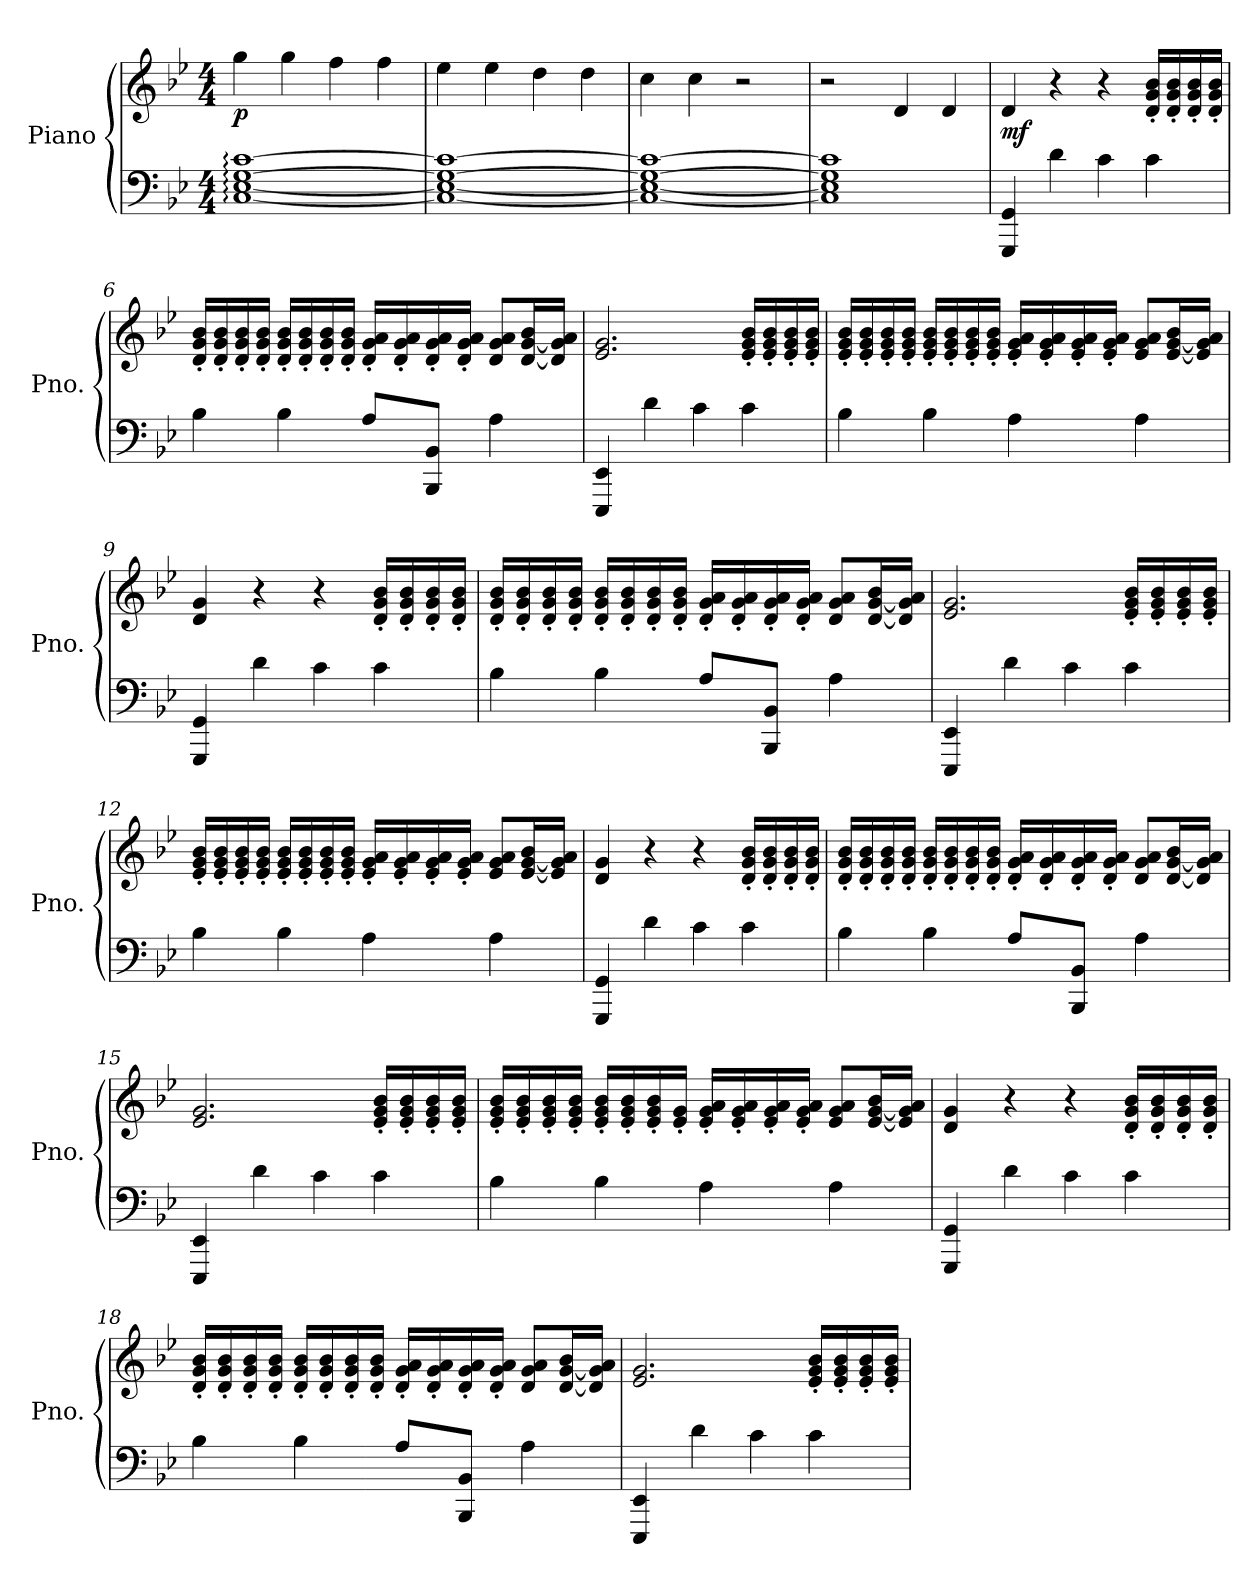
**kern	**kern	**dynam
*part1	*part1	*part1
*staff2	*staff1	*staff1/2
*I"Piano	*	*
*I'Pno.	*	*
*clefF4	*clefG2	*
*k[b-e-]	*k[b-e-]	*
*M4/4	*M4/4	*
*MM80	*MM80	*
=1	=1	=1
!	!	!LO:DY:b
[1C: [1E-: [1G: [1c:	4gg\	p
.	4gg\	.
.	4ff\	.
.	4ff\	.
=2	=2	=2
1C_ 1E-_ 1G_ 1c_	4ee-\	.
.	4ee-\	.
.	4dd\	.
.	4dd\	.
=3	=3	=3
1C_ 1E-_ 1G_ 1c_	4cc\	.
.	4cc\	.
.	2r	.
=4	=4	=4
1C] 1E-] 1G] 1c]	2r	.
.	4d/	.
.	4d/	.
=5	=5	=5
!	!	!LO:DY:b
4GGG/ 4GG/	4d/	mf
4d\	4r	.
4c\	4r	.
4c\	16d/' 16g/' 16b-/'LL	.
.	16d/' 16g/' 16b-/'	.
.	16d/' 16g/' 16b-/'	.
.	16d/' 16g/' 16b-/'JJ	.
!!LO:LB:g=z
=6	=6	=6
4B-\	16d/' 16g/' 16b-/'LL	.
.	16d/' 16g/' 16b-/'	.
.	16d/' 16g/' 16b-/'	.
.	16d/' 16g/' 16b-/'JJ	.
4B-\	16d/' 16g/' 16b-/'LL	.
.	16d/' 16g/' 16b-/'	.
.	16d/' 16g/' 16b-/'	.
.	16d/' 16g/' 16b-/'JJ	.
8A/L	16d/' 16g/' 16a/'LL	.
.	16d/' 16g/' 16a/'	.
8BBB-/ 8BB-/J	16d/' 16g/' 16a/'	.
.	16d/' 16g/' 16a/'JJ	.
4A\	8d/ 8g/ 8a/L	.
.	[16d/ [16g/ 16b-/L	.
.	16d/] 16g/] 16a/JJ	.
=7	=7	=7
4EEE-/ 4EE-/	2.e-/ 2.g/	.
4d\	.	.
4c\	.	.
4c\	16e-/' 16g/' 16b-/'LL	.
.	16e-/' 16g/' 16b-/'	.
.	16e-/' 16g/' 16b-/'	.
.	16e-/' 16g/' 16b-/'JJ	.
!!LO:LB:g=z
=8	=8	=8
4B-\	16e-/' 16g/' 16b-/'LL	.
.	16e-/' 16g/' 16b-/'	.
.	16e-/' 16g/' 16b-/'	.
.	16e-/' 16g/' 16b-/'JJ	.
4B-\	16e-/' 16g/' 16b-/'LL	.
.	16e-/' 16g/' 16b-/'	.
.	16e-/' 16g/' 16b-/'	.
.	16e-/' 16g/' 16b-/'JJ	.
4A\	16e-/' 16g/' 16a/'LL	.
.	16e-/' 16g/' 16a/'	.
.	16e-/' 16g/' 16a/'	.
.	16e-/' 16g/' 16a/'JJ	.
4A\	8e-/ 8g/ 8a/L	.
.	[16e-/ [16g/ 16b-/L	.
.	16e-/] 16g/] 16a/JJ	.
=9	=9	=9
4GGG/ 4GG/	4d/ 4g/	.
4d\	4r	.
4c\	4r	.
4c\	16d/' 16g/' 16b-/'LL	.
.	16d/' 16g/' 16b-/'	.
.	16d/' 16g/' 16b-/'	.
.	16d/' 16g/' 16b-/'JJ	.
!!LO:LB:g=z
=10	=10	=10
4B-\	16d/' 16g/' 16b-/'LL	.
.	16d/' 16g/' 16b-/'	.
.	16d/' 16g/' 16b-/'	.
.	16d/' 16g/' 16b-/'JJ	.
4B-\	16d/' 16g/' 16b-/'LL	.
.	16d/' 16g/' 16b-/'	.
.	16d/' 16g/' 16b-/'	.
.	16d/' 16g/' 16b-/'JJ	.
8A/L	16d/' 16g/' 16a/'LL	.
.	16d/' 16g/' 16a/'	.
8BBB-/ 8BB-/J	16d/' 16g/' 16a/'	.
.	16d/' 16g/' 16a/'JJ	.
4A\	8d/ 8g/ 8a/L	.
.	[16d/ [16g/ 16b-/L	.
.	16d/] 16g/] 16a/JJ	.
=11	=11	=11
4EEE-/ 4EE-/	2.e-/ 2.g/	.
4d\	.	.
4c\	.	.
4c\	16e-/' 16g/' 16b-/'LL	.
.	16e-/' 16g/' 16b-/'	.
.	16e-/' 16g/' 16b-/'	.
.	16e-/' 16g/' 16b-/'JJ	.
!!LO:LB:g=z
=12	=12	=12
4B-\	16e-/' 16g/' 16b-/'LL	.
.	16e-/' 16g/' 16b-/'	.
.	16e-/' 16g/' 16b-/'	.
.	16e-/' 16g/' 16b-/'JJ	.
4B-\	16e-/' 16g/' 16b-/'LL	.
.	16e-/' 16g/' 16b-/'	.
.	16e-/' 16g/' 16b-/'	.
.	16e-/' 16g/' 16b-/'JJ	.
4A\	16e-/' 16g/' 16a/'LL	.
.	16e-/' 16g/' 16a/'	.
.	16e-/' 16g/' 16a/'	.
.	16e-/' 16g/' 16a/'JJ	.
4A\	8e-/ 8g/ 8a/L	.
.	[16e-/ [16g/ 16b-/L	.
.	16e-/] 16g/] 16a/JJ	.
=13	=13	=13
4GGG/ 4GG/	4d/ 4g/	.
4d\	4r	.
4c\	4r	.
4c\	16d/' 16g/' 16b-/'LL	.
.	16d/' 16g/' 16b-/'	.
.	16d/' 16g/' 16b-/'	.
.	16d/' 16g/' 16b-/'JJ	.
!!LO:PB:g=z
=14	=14	=14
4B-\	16d/' 16g/' 16b-/'LL	.
.	16d/' 16g/' 16b-/'	.
.	16d/' 16g/' 16b-/'	.
.	16d/' 16g/' 16b-/'JJ	.
4B-\	16d/' 16g/' 16b-/'LL	.
.	16d/' 16g/' 16b-/'	.
.	16d/' 16g/' 16b-/'	.
.	16d/' 16g/' 16b-/'JJ	.
8A/L	16d/' 16g/' 16a/'LL	.
.	16d/' 16g/' 16a/'	.
8BBB-/ 8BB-/J	16d/' 16g/' 16a/'	.
.	16d/' 16g/' 16a/'JJ	.
4A\	8d/ 8g/ 8a/L	.
.	[16d/ [16g/ 16b-/L	.
.	16d/] 16g/] 16a/JJ	.
=15	=15	=15
4EEE-/ 4EE-/	2.e-/ 2.g/	.
4d\	.	.
4c\	.	.
4c\	16e-/' 16g/' 16b-/'LL	.
.	16e-/' 16g/' 16b-/'	.
.	16e-/' 16g/' 16b-/'	.
.	16e-/' 16g/' 16b-/'JJ	.
!!LO:LB:g=z
=16	=16	=16
4B-\	16e-/' 16g/' 16b-/'LL	.
.	16e-/' 16g/' 16b-/'	.
.	16e-/' 16g/' 16b-/'	.
.	16e-/' 16g/' 16b-/'JJ	.
4B-\	16e-/' 16g/' 16b-/'LL	.
.	16e-/' 16g/' 16b-/'	.
.	16e-/' 16g/' 16b-/'	.
.	16e-/' 16g/'JJ	.
4A\	16e-/' 16g/' 16a/'LL	.
.	16e-/' 16g/' 16a/'	.
.	16e-/' 16g/' 16a/'	.
.	16e-/' 16g/' 16a/'JJ	.
4A\	8e-/ 8g/ 8a/L	.
.	[16e-/ [16g/ 16b-/L	.
.	16e-/] 16g/] 16a/JJ	.
=17	=17	=17
4GGG/ 4GG/	4d/ 4g/	.
4d\	4r	.
4c\	4r	.
4c\	16d/' 16g/' 16b-/'LL	.
.	16d/' 16g/' 16b-/'	.
.	16d/' 16g/' 16b-/'	.
.	16d/' 16g/' 16b-/'JJ	.
!!LO:LB:g=z
=18	=18	=18
4B-\	16d/' 16g/' 16b-/'LL	.
.	16d/' 16g/' 16b-/'	.
.	16d/' 16g/' 16b-/'	.
.	16d/' 16g/' 16b-/'JJ	.
4B-\	16d/' 16g/' 16b-/'LL	.
.	16d/' 16g/' 16b-/'	.
.	16d/' 16g/' 16b-/'	.
.	16d/' 16g/' 16b-/'JJ	.
8A/L	16d/' 16g/' 16a/'LL	.
.	16d/' 16g/' 16a/'	.
8BBB-/ 8BB-/J	16d/' 16g/' 16a/'	.
.	16d/' 16g/' 16a/'JJ	.
4A\	8d/ 8g/ 8a/L	.
.	[16d/ [16g/ 16b-/L	.
.	16d/] 16g/] 16a/JJ	.
=19	=19	=19
4EEE-/ 4EE-/	2.e-/ 2.g/	.
4d\	.	.
4c\	.	.
4c\	16e-/' 16g/' 16b-/'LL	.
.	16e-/' 16g/' 16b-/'	.
.	16e-/' 16g/' 16b-/'	.
.	16e-/' 16g/' 16b-/'JJ	.
=	=	=
*-	*-	*-
